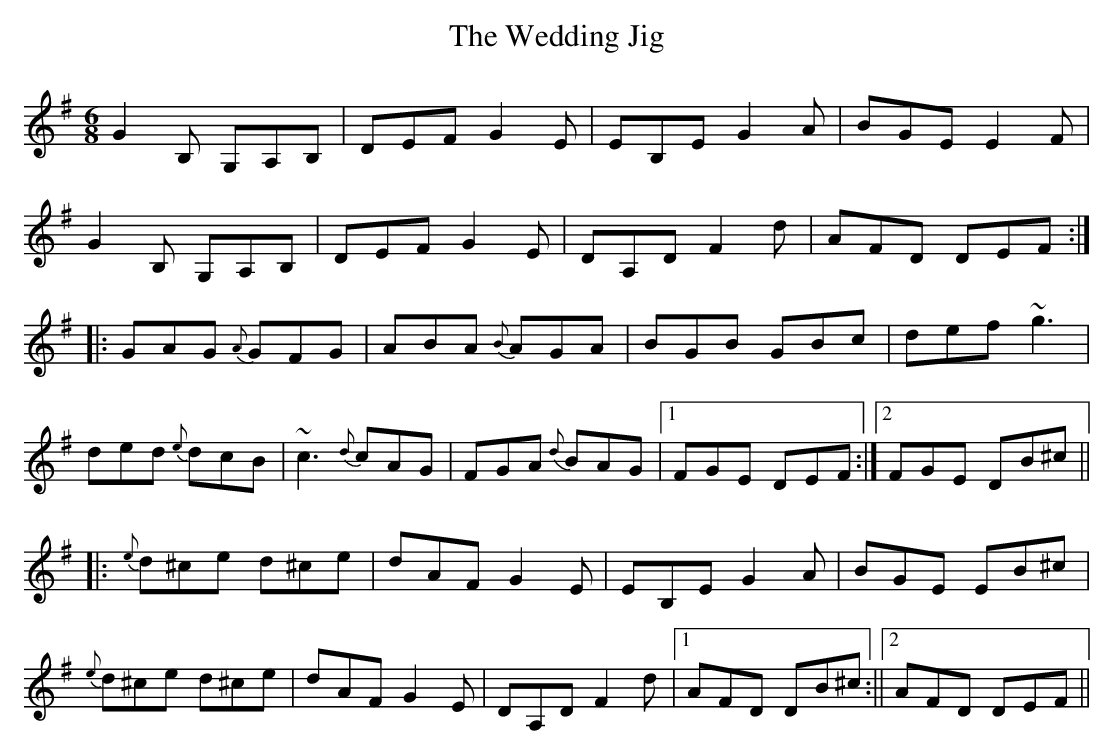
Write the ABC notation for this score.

X:1
T:The Wedding Jig
M:6/8
L:1/8
K:G
G2 B, G,A,B, | DEF G2 E | EB,E G2 A | BGE E2 F |
G2 B, G,A,B, | DEF G2  E| DA,D F2 d | AFD DEF :|
|:GAG {A}GFG | ABA {B}AGA | BGB GBc | def ~g3  |
ded {e}dcB | ~c3  {d}cAG | FGA {d}BAG |1 FGE DEF :|2 FGE DB^c ||:
{e}d^ce d^ce | dAF G2 E | EB,E G2 A | BGE EB^c |
{e}d^ce d^ce | dAF G2 E | DA,D F2 d |1 AFD DB^c :||2 AFD DEF ||
